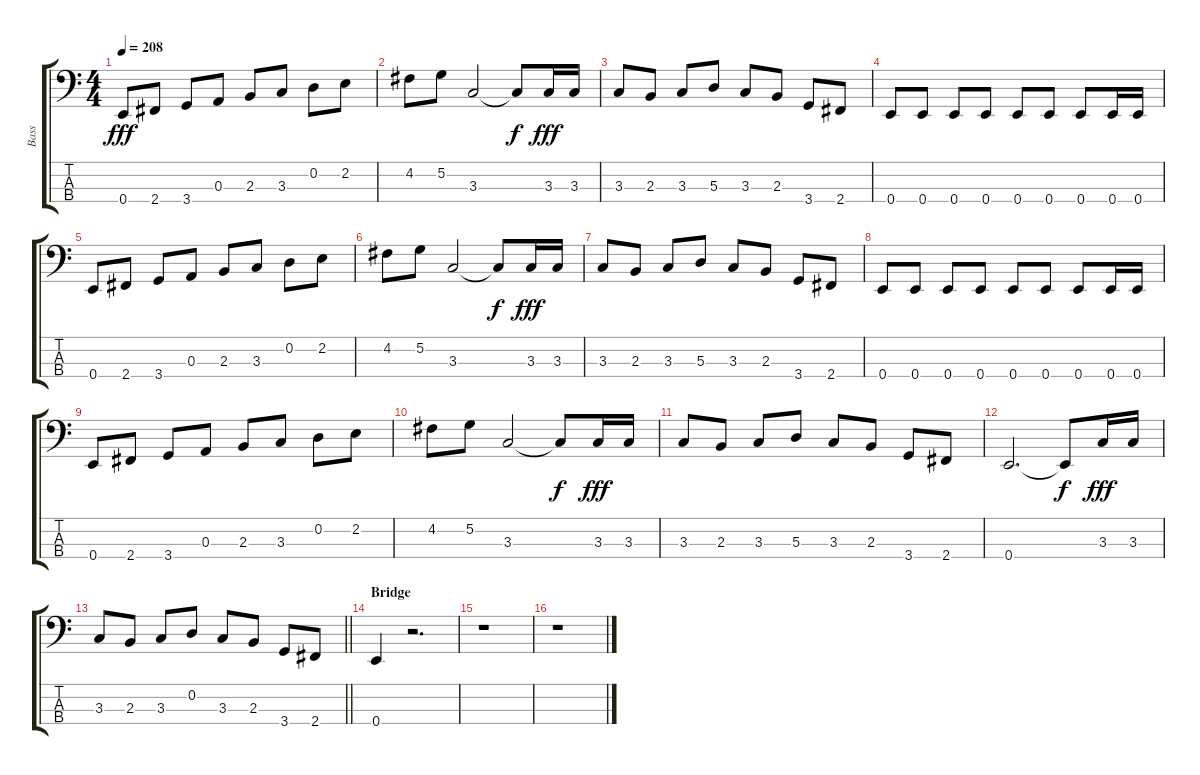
\track ("Bass" "Bass") {instrument electricbassfinger}
\staff {score tabs}
\tuning (G2 D2 A1 E1) {hide}
\ts (4 4)
\tempo 208
\clef f4
\ks c
0.4.8{dy fff} 2.4.8 3.4.8 0.3.8 2.3.8 3.3.8 0.2.8 2.2.8 |
4.2.8 5.2.8 3.3.2 3.3{t}.8{dy f} 3.3.16{dy fff} 3.3.16 |
3.3.8 2.3.8 3.3.8 5.3.8 3.3.8 2.3.8 3.4.8 2.4.8 |
0.4.8 0.4.8 0.4.8 0.4.8 0.4.8 0.4.8 0.4.8 0.4.16 0.4.16 |
0.4.8 2.4.8 3.4.8 0.3.8 2.3.8 3.3.8 0.2.8 2.2.8 |
4.2.8 5.2.8 3.3.2 3.3{t}.8{dy f} 3.3.16{dy fff} 3.3.16 |
3.3.8 2.3.8 3.3.8 5.3.8 3.3.8 2.3.8 3.4.8 2.4.8 |
0.4.8 0.4.8 0.4.8 0.4.8 0.4.8 0.4.8 0.4.8 0.4.16 0.4.16 |
0.4.8 2.4.8 3.4.8 0.3.8 2.3.8 3.3.8 0.2.8 2.2.8 |
4.2.8 5.2.8 3.3.2 3.3{t}.8{dy f} 3.3.16{dy fff} 3.3.16 |
3.3.8 2.3.8 3.3.8 5.3.8 3.3.8 2.3.8 3.4.8 2.4.8 |
0.4.2{d} 0.4{t}.8{dy f} 3.3.16{dy fff} 3.3.16 |
\barLineRight lightlight
3.3.8 2.3.8 3.3.8 0.2.8 3.3.8 2.3.8 3.4.8 2.4.8 |
\section ("" "Bridge")
0.4.4 r.2{d} |
r.1 |
r.1
